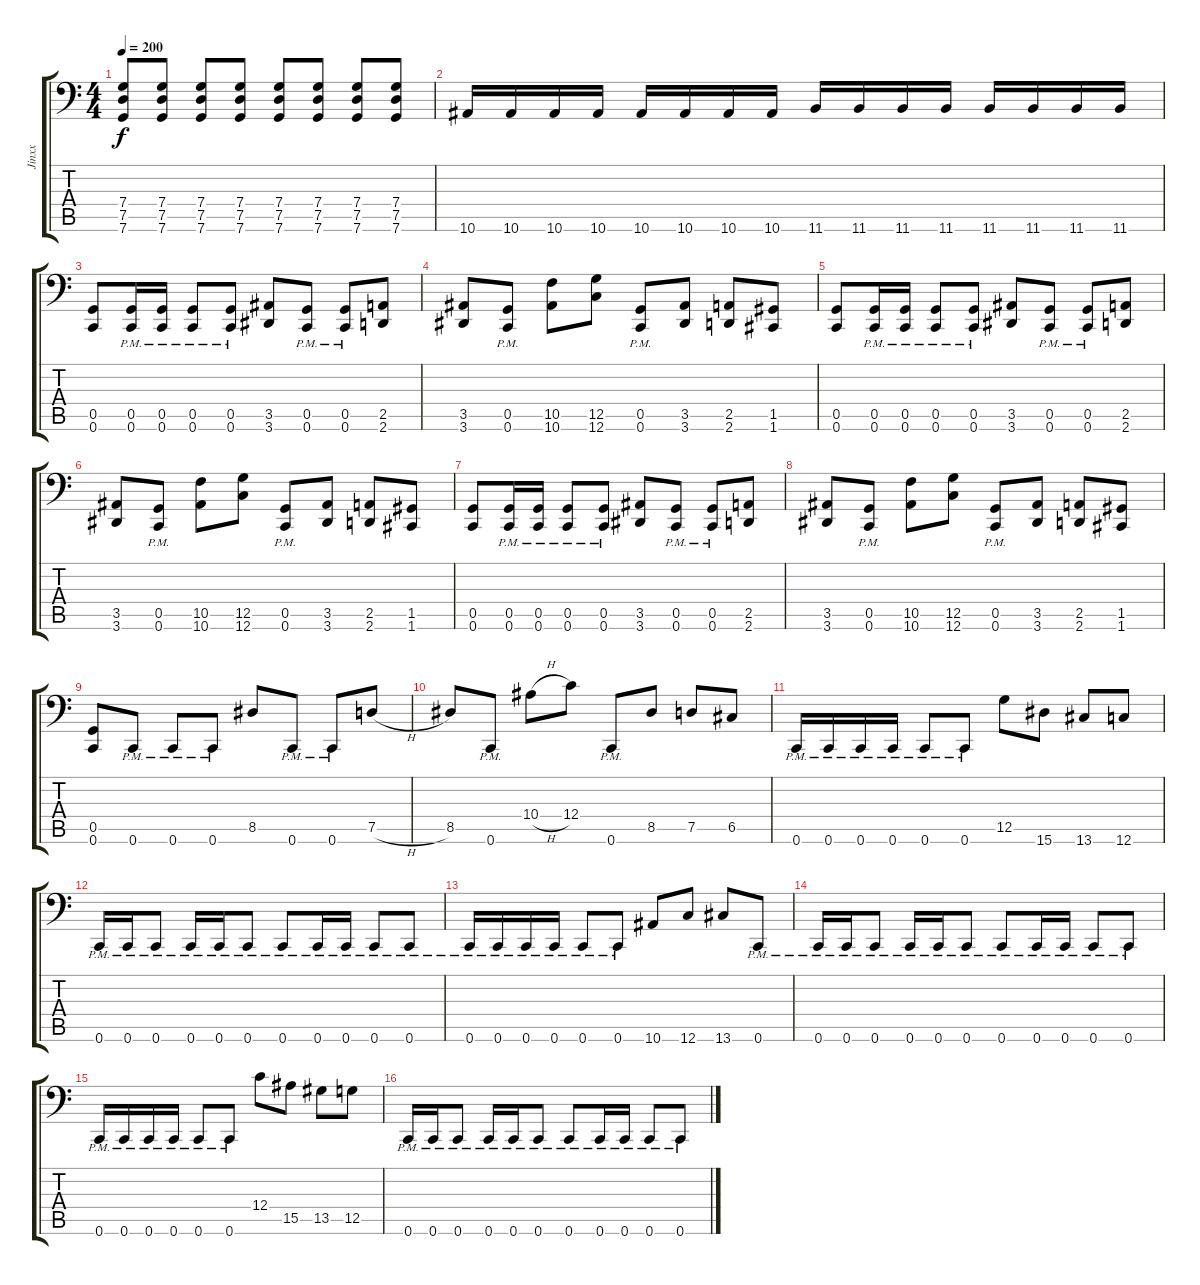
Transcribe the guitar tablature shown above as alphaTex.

\track ("Jinxx" "Jinxx") {instrument distortionguitar}
\staff {score tabs}
\tuning (D3 A2 F2 C2 G1 C1) {hide}
\ts (4 4)
\tempo 200
\clef f4
\ks c
(7.4 7.5 7.6).8{dy f} (7.4 7.5 7.6).8 (7.4 7.5 7.6).8 (7.4 7.5 7.6).8 (7.4 7.5 7.6).8 (7.4 7.5 7.6).8 (7.4 7.5 7.6).8 (7.4 7.5 7.6).8 |
10.6.16 10.6.16 10.6.16 10.6.16 10.6.16 10.6.16 10.6.16 10.6.16 11.6.16 11.6.16 11.6.16 11.6.16 11.6.16 11.6.16 11.6.16 11.6.16 |
(0.5 0.6).8{volume 12} (0.5{pm} 0.6{pm}).16 (0.5{pm} 0.6{pm}).16 (0.5{pm} 0.6{pm}).8 (0.5{pm} 0.6{pm}).8 (3.5 3.6).8 (0.5{pm} 0.6{pm}).8 (0.5{pm} 0.6{pm}).8 (2.5 2.6).8 |
(3.5 3.6).8 (0.5{pm} 0.6{pm}).8 (10.5 10.6).8 (12.5 12.6).8 (0.5{pm} 0.6{pm}).8 (3.5 3.6).8 (2.5 2.6).8 (1.5 1.6).8 |
(0.5 0.6).8 (0.5{pm} 0.6{pm}).16 (0.5{pm} 0.6{pm}).16 (0.5{pm} 0.6{pm}).8 (0.5{pm} 0.6{pm}).8 (3.5 3.6).8 (0.5{pm} 0.6{pm}).8 (0.5{pm} 0.6{pm}).8 (2.5 2.6).8 |
(3.5 3.6).8 (0.5{pm} 0.6{pm}).8 (10.5 10.6).8 (12.5 12.6).8 (0.5{pm} 0.6{pm}).8 (3.5 3.6).8 (2.5 2.6).8 (1.5 1.6).8 |
(0.5 0.6).8 (0.5{pm} 0.6{pm}).16 (0.5{pm} 0.6{pm}).16 (0.5{pm} 0.6{pm}).8 (0.5{pm} 0.6{pm}).8 (3.5 3.6).8 (0.5{pm} 0.6{pm}).8 (0.5{pm} 0.6{pm}).8 (2.5 2.6).8 |
(3.5 3.6).8 (0.5{pm} 0.6{pm}).8 (10.5 10.6).8 (12.5 12.6).8 (0.5{pm} 0.6{pm}).8 (3.5 3.6).8 (2.5 2.6).8 (1.5 1.6).8 |
(0.5 0.6).8 0.6{pm}.8 0.6{pm}.8 0.6{pm}.8 8.5.8 0.6{pm}.8 0.6{pm}.8 7.5{h}.8 |
8.5.8 0.6{pm}.8 10.4{h}.8 12.4.8 0.6{pm}.8 8.5.8 7.5.8 6.5.8 |
0.6{pm}.16{volume 12 balance 13} 0.6{pm}.16 0.6{pm}.16 0.6{pm}.16 0.6{pm}.8 0.6{pm}.8 12.5.8 15.6.8 13.6.8 12.6.8 |
0.6{pm}.16 0.6{pm}.16 0.6{pm}.8 0.6{pm}.16 0.6{pm}.16 0.6{pm}.8 0.6{pm}.8 0.6{pm}.16 0.6{pm}.16 0.6{pm}.8 0.6{pm}.8 |
0.6{pm}.16 0.6{pm}.16 0.6{pm}.16 0.6{pm}.16 0.6{pm}.8 0.6{pm}.8 10.6.8 12.6.8 13.6.8 0.6{pm}.8 |
0.6{pm}.16 0.6{pm}.16 0.6{pm}.8 0.6{pm}.16 0.6{pm}.16 0.6{pm}.8 0.6{pm}.8 0.6{pm}.16 0.6{pm}.16 0.6{pm}.8 0.6{pm}.8 |
0.6{pm}.16 0.6{pm}.16 0.6{pm}.16 0.6{pm}.16 0.6{pm}.8 0.6{pm}.8 12.4.8 15.5.8 13.5.8 12.5.8 |
0.6{pm}.16 0.6{pm}.16 0.6{pm}.8 0.6{pm}.16 0.6{pm}.16 0.6{pm}.8 0.6{pm}.8 0.6{pm}.16 0.6{pm}.16 0.6{pm}.8 0.6{pm}.8
